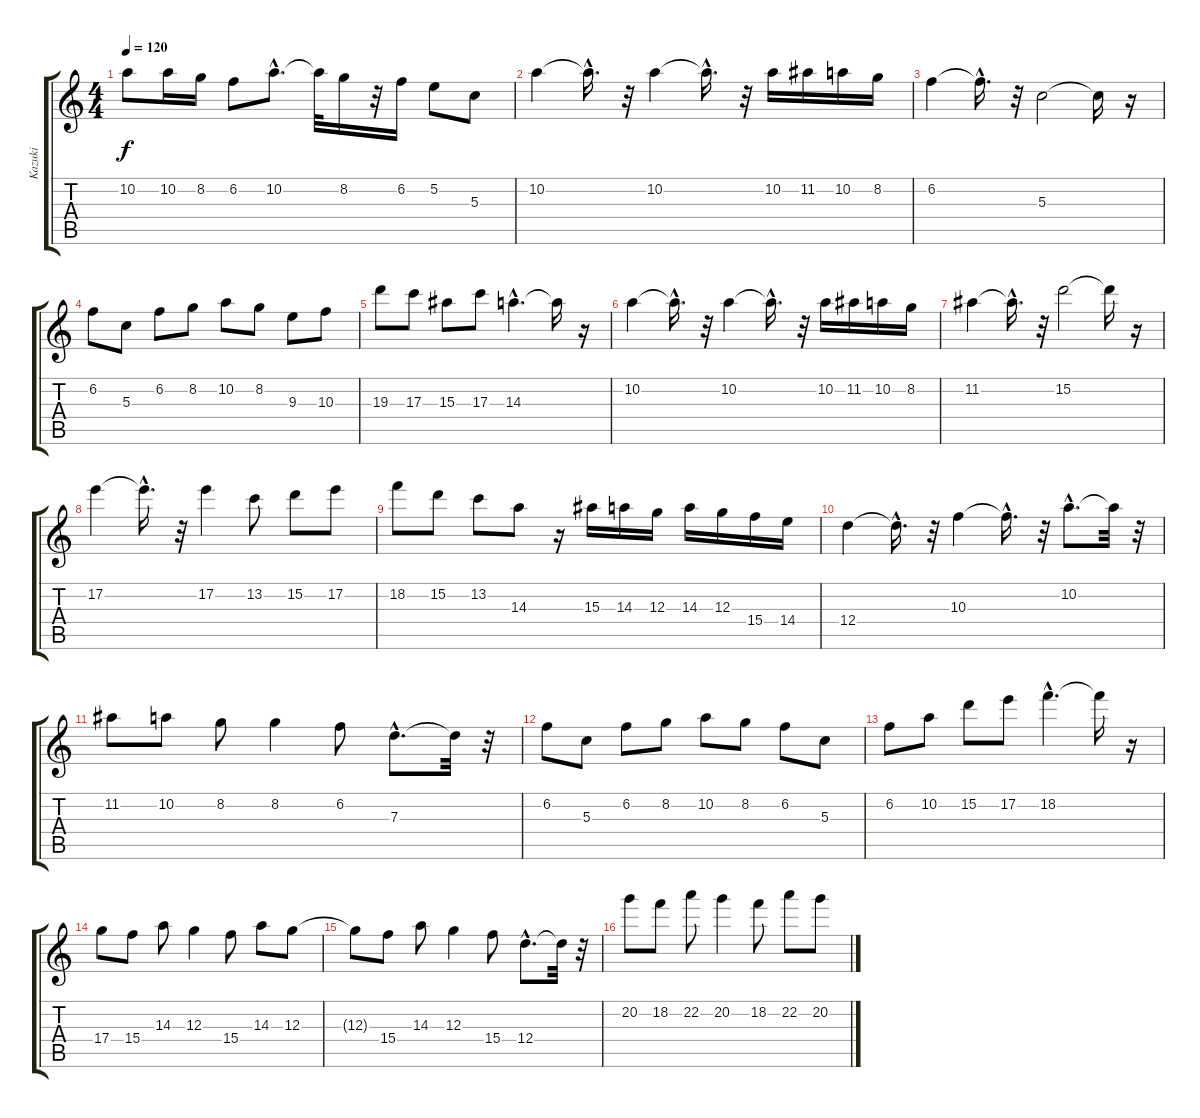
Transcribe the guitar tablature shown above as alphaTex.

\track ("Kazuki" "Kazuki") {instrument distortionguitar}
\staff {score tabs}
\tuning (E4 B3 G3 D3 A2 E2) {hide}
\ts (4 4)
\tempo 120
\clef g2
\ks c
10.2.8{dy f} 10.2.16 8.2.16 6.2.8 10.2{hac}.8{d} 10.2{t}.32 8.2.16 r.32 6.2.16 5.2.8 5.3.8 |
10.2.4 10.2{hac t}.16{d} r.32 10.2.4 10.2{hac t}.16{d} r.32 10.2.16 11.2.16 10.2.16 8.2.16 |
6.2.4 6.2{hac t}.16{d} r.32 5.3.2 5.3{t}.16 r.16 |
6.2.8 5.3.8 6.2.8 8.2.8 10.2.8 8.2.8 9.3.8 10.3.8 |
19.3.8 17.3.8 15.3.8 17.3.8 14.3{hac}.4{d} 14.3{t}.16 r.16 |
10.2.4 10.2{hac t}.16{d} r.32 10.2.4 10.2{hac t}.16{d} r.32 10.2.16 11.2.16 10.2.16 8.2.16 |
11.2.4 11.2{hac t}.16{d} r.32 15.2.2 15.2{t}.16 r.16 |
17.2.4 17.2{hac t}.16{d} r.32 17.2.4 13.2.8 15.2.8 17.2.8 |
18.2.8 15.2.8 13.2.8 14.3.8 r.16 15.3.16 14.3.16 12.3.16 14.3.16 12.3.16 15.4.16 14.4.16 |
12.4.4 12.4{hac t}.16{d} r.32 10.3.4 10.3{hac t}.16{d} r.32 10.2{hac}.8{d} 10.2{t}.32 r.32 |
11.2.8 10.2.8 8.2.8 8.2.4 6.2.8 7.3{hac}.8{d} 7.3{t}.32 r.32 |
6.2.8 5.3.8 6.2.8 8.2.8 10.2.8 8.2.8 6.2.8 5.3.8 |
6.2.8 10.2.8 15.2.8 17.2.8 18.2{hac}.4{d} 18.2{t}.16 r.16 |
17.4.8 15.4.8 14.3.8 12.3.4 15.4.8 14.3.8 12.3.8 |
12.3{t}.8 15.4.8 14.3.8 12.3.4 15.4.8 12.4{hac}.8{d} 12.4{t}.32 r.32 |
20.2.8 18.2.8 22.2.8 20.2.4 18.2.8 22.2.8 20.2.8
